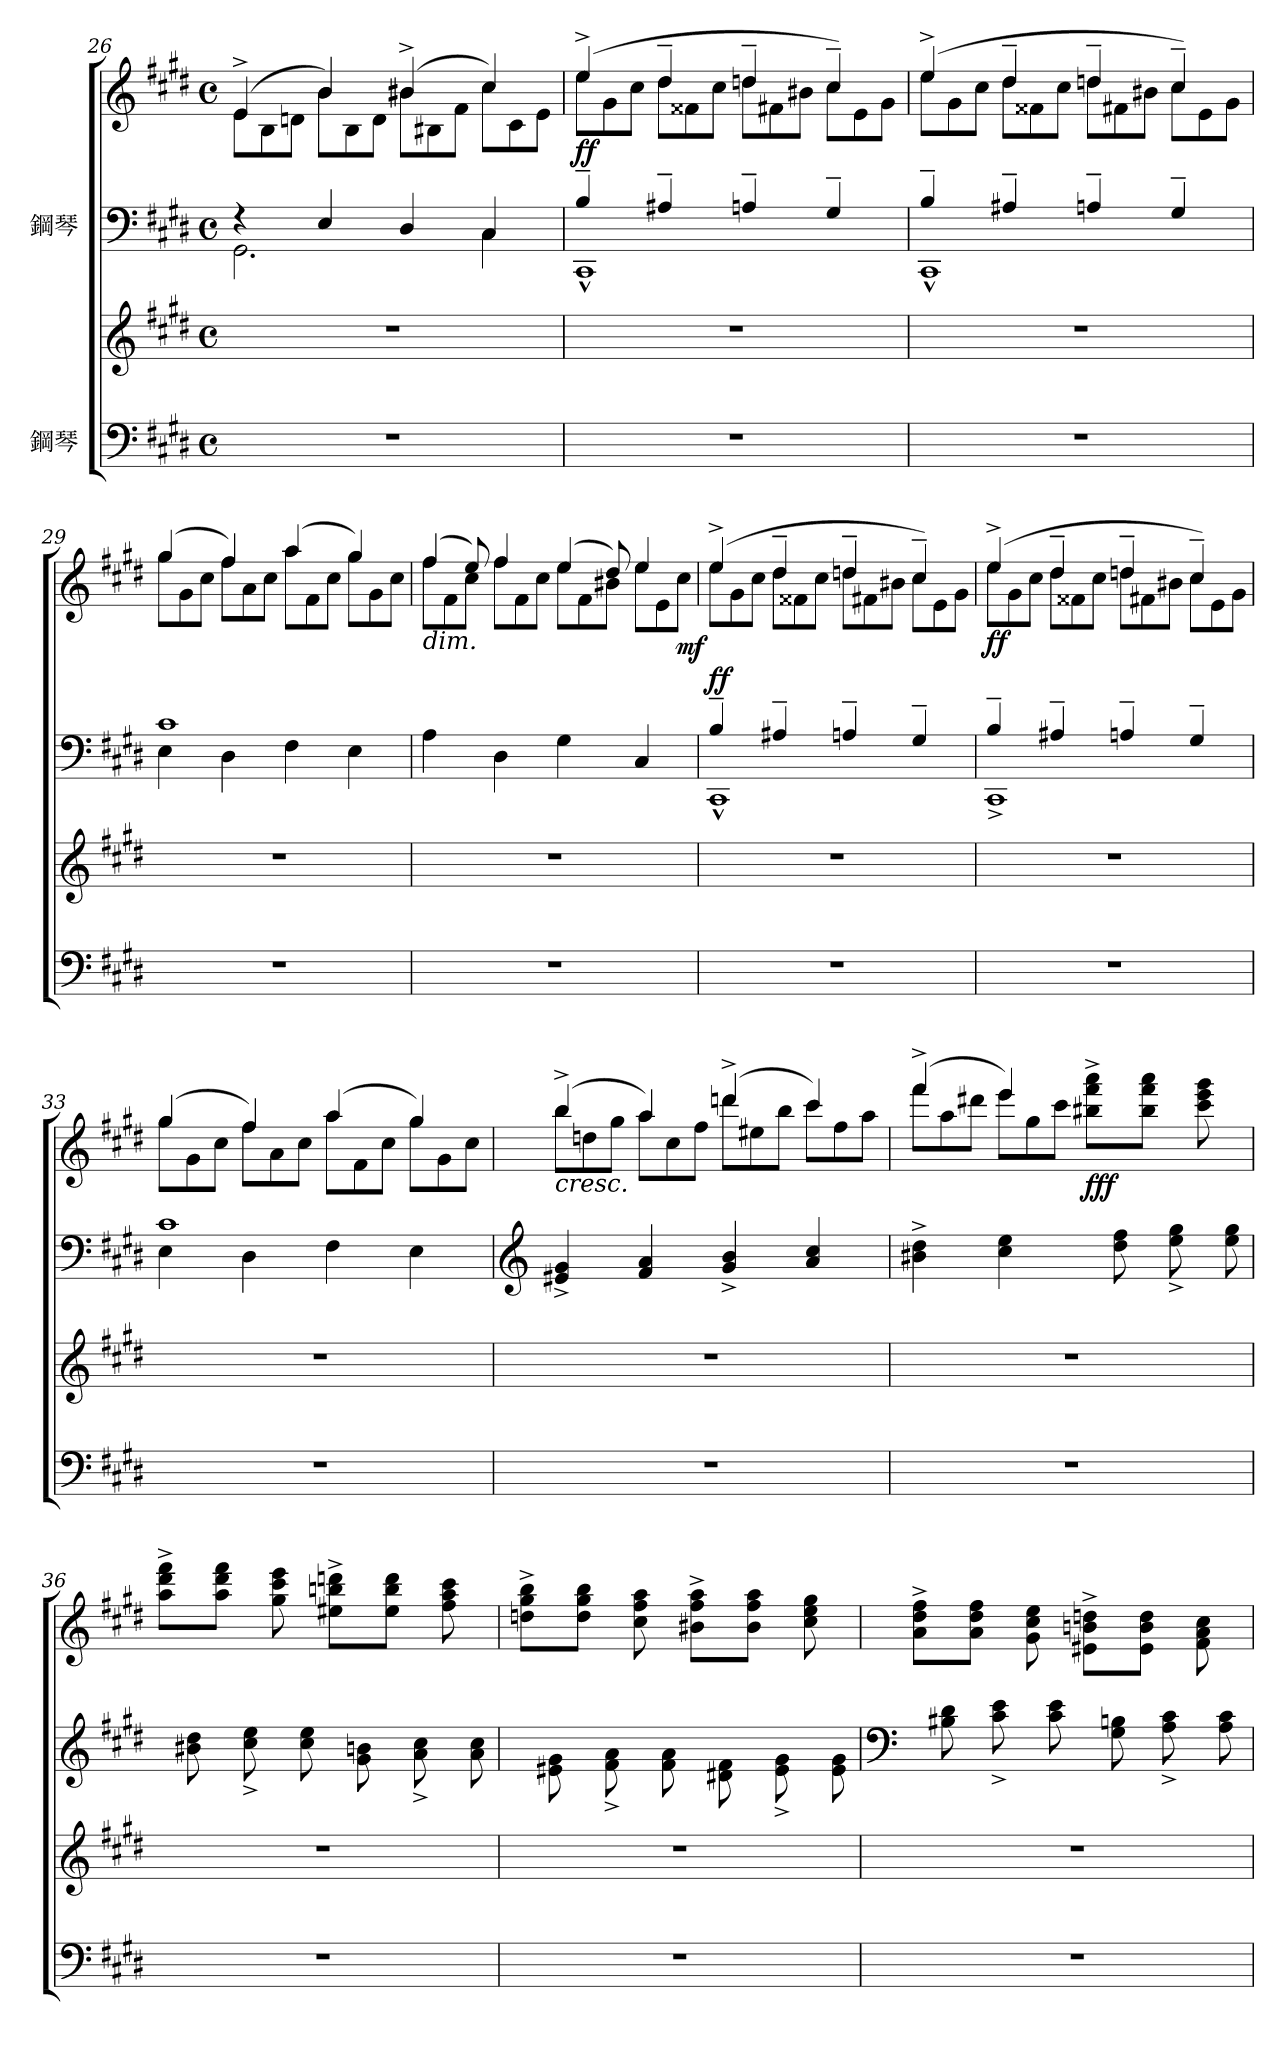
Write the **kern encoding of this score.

**kern	**kern	**kern	**kern	**dynam
*part2	*part2	*part1	*part1	*part1
*staff4	*staff3	*staff2	*staff1	*staff1/2
*I"鋼琴	*	*I"鋼琴	*	*
!!LO:LB:g=z
*clefF4	*clefG2	*clefF4	*clefG2	*
*k[f#c#g#d#]	*k[f#c#g#d#]	*k[f#c#g#d#]	*k[f#c#g#d#]	*
*M4/4	*M4/4	*M4/4	*M4/4	*
*met(c)	*met(c)	*met(c)	*met(c)	*
=26	=26	=26	=26	=26
*	*	*^	*^	*
*	*	*	*	*	*Xtuplet	*
1r	1r	4r	2.GG#\	(>4e^/	12e\L	.
.	.	.	.	.	12B\	.
.	.	.	.	.	12dn\J	.
.	.	4E/	.	4b/)	12b\L	.
.	.	.	.	.	12B\	.
.	.	.	.	.	12d\J	.
.	.	4D#/	.	(>4b#X^/	12b#\L	.
.	.	.	.	.	12B#X\	.
.	.	.	.	.	12f#\J	.
.	.	4C#/	4C#\	4cc#/)	12cc#\L	.
.	.	.	.	.	12c#\	.
.	.	.	.	.	12e\J	.
=27	=27	=27	=27	=27	=27	=27
!	!	!	!	!	!	!LO:DY:b
1r	1r	4B:~/	1CC#^^	(>4ee^/	12ee\L	ff
.	.	.	.	.	12g#\	.
.	.	.	.	.	12cc#\J	.
.	.	4A#X~/	.	4dd#~/	12dd#\L	.
.	.	.	.	.	12f##X\	.
.	.	.	.	.	12cc#\J	.
.	.	4An~/	.	4ddn~/	12dd\L	.
.	.	.	.	.	12f#X\	.
.	.	.	.	.	12b#X\J	.
.	.	4G#~/	.	4cc#~/)	12cc#\L	.
.	.	.	.	.	12e\	.
.	.	.	.	.	12g#\J	.
=28	=28	=28	=28	=28	=28	=28
1r	1r	4B:~/	1CC#^^	(>4ee^/	12ee\L	.
.	.	.	.	.	12g#\	.
.	.	.	.	.	12cc#\J	.
.	.	4A#X~/	.	4dd#~/	12dd#\L	.
.	.	.	.	.	12f##X\	.
.	.	.	.	.	12cc#\J	.
.	.	4An~/	.	4ddn~/	12dd\L	.
.	.	.	.	.	12f#X\	.
.	.	.	.	.	12b#X\J	.
.	.	4G#~/	.	4cc#~/)	12cc#\L	.
.	.	.	.	.	12e\	.
.	.	.	.	.	12g#\J	.
!!LO:LB:g=z	!!
=29	=29	=29	=29	=29	=29	=29
1r	1r	4E\	1c#	(>4gg#/	12gg#\L	.
.	.	.	.	.	12g#\	.
.	.	.	.	.	12cc#\J	.
.	.	4D#\	.	4ff#/)	12ff#\L	.
.	.	.	.	.	12a\	.
.	.	.	.	.	12cc#\J	.
.	.	4F#\	.	(>4aa/	12aa\L	.
.	.	.	.	.	12f#\	.
.	.	.	.	.	12cc#\J	.
.	.	4E\	.	4gg#/)	12gg#\L	.
.	.	.	.	.	12g#\	.
.	.	.	.	.	12cc#\J	.
*	*	*v	*v	*	*	*
=30	=30	=30	=30	=30	=30
!	!	!	!LO:TX:b:i:t=dim.	!	!
1r	1r	4A\	(>6ff#/	12ff#\L	.
.	.	.	.	12f#\	.
.	.	.	12ee/)	12cc#\J	.
.	.	4D#\	4ff#/	12ff#\L	.
.	.	.	.	12f#\	.
.	.	.	.	12cc#\J	.
.	.	4G#\	(>6ee/	12ee\L	.
.	.	.	.	12f#\	.
.	.	.	12dd#/)	12b#X\J	.
.	.	4C#/	4ee/	12ee\L	.
.	.	.	.	12e\	.
!	!	!	!	!	!LO:DY:b
.	.	.	.	12cc#\J	mf
=31	=31	=31	=31	=31	=31
*	*	*	*MM162	*	*
*	*	*^	*	*	*
!	!	!	!	!	!	!LO:DY:b
1r	1r	4B:~/	1CC#^^	(>4ee^/	12ee\L	ff
.	.	.	.	.	12g#\	.
.	.	.	.	.	12cc#\J	.
.	.	4A#X~/	.	4dd#~/	12dd#\L	.
.	.	.	.	.	12f##X\	.
.	.	.	.	.	12cc#\J	.
.	.	4An~/	.	4ddn~/	12dd\L	.
.	.	.	.	.	12f#X\	.
.	.	.	.	.	12b#X\J	.
.	.	4G#~/	.	4cc#~/)	12cc#\L	.
.	.	.	.	.	12e\	.
.	.	.	.	.	12g#\J	.
!!LO:LB:g=z	!!
=32	=32	=32	=32	=32	=32	=32
*	*	*	*	*MM166	*	*
!	!	!	!	!	!	!LO:DY:b
1r	1r	4B:~/	1CC#^	(>4ee^/	12ee\L	ff
.	.	.	.	.	12g#\	.
.	.	.	.	.	12cc#\J	.
.	.	4A#X~/	.	4dd#~/	12dd#\L	.
.	.	.	.	.	12f##X\	.
.	.	.	.	.	12cc#\J	.
.	.	4An~/	.	4ddn~/	12dd\L	.
.	.	.	.	.	12f#X\	.
.	.	.	.	.	12b#X\J	.
.	.	4G#~/	.	4cc#~/)	12cc#\L	.
.	.	.	.	.	12e\	.
.	.	.	.	.	12g#\J	.
=33	=33	=33	=33	=33	=33	=33
*	*	*	*	*MM170	*	*
1r	1r	4E\	1c#	(>4gg#/	12gg#\L	.
.	.	.	.	.	12g#\	.
.	.	.	.	.	12cc#\J	.
.	.	4D#\	.	4ff#/)	12ff#\L	.
.	.	.	.	.	12a\	.
.	.	.	.	.	12cc#\J	.
.	.	4F#\	.	(>4aa/	12aa\L	.
.	.	.	.	.	12f#\	.
.	.	.	.	.	12cc#\J	.
.	.	4E\	.	4gg#/)	12gg#\L	.
.	.	.	.	.	12g#\	.
.	.	.	.	.	12cc#\J	.
*	*	*v	*v	*	*	*
=34	=34	=34	=34	=34	=34
*	*	*clefG2	*	*	*
*	*	*	*MM174	*	*
!	!	!	!LO:TX:b:i:t=cresc.	!	!
1r	1r	4e#X/^ 4g#/^	(>4bb^/	12bb\L	.
.	.	.	.	12ddn\	.
.	.	.	.	12gg#\J	.
.	.	4f#/ 4a/	4aa/)	12aa\L	.
.	.	.	.	12cc#\	.
.	.	.	.	12ff#\J	.
.	.	4g#/^ 4b/^	(>4dddn^/	12ddd\L	.
.	.	.	.	12ee#X\	.
.	.	.	.	12bb\J	.
.	.	4a/ 4cc#/	4ccc#/)	12ccc#\L	.
.	.	.	.	12ff#\	.
.	.	.	.	12aa\J	.
!!LO:LB:g=z	!!
=35	=35	=35	=35	=35	=35
*	*	*^	*	*	*
1r	1r	12%7ryy	4b#X\^ 4dd#\^	(>4fff#^/	12fff#\L	.
.	.	.	.	.	12aa\	.
.	.	.	.	.	12ddd#X\J	.
.	.	.	4cc#\ 4ee\	4eee/)	12eee\L	.
.	.	.	.	.	12gg#\	.
.	.	.	.	.	12ccc#\J	.
*	*	*	*Xtuplet	*	*	*
*	*	*	*	*MM178	*	*
!	!	!	!	!	!	!LO:DY:b
.	.	.	12ryy	12bb#X\^ 12fff#\^ 12aaa\^L	12ryy	fff
.	.	12dd#/yy 12ff#/yy	12dd# 12ff#	12ryy	12%5ryy	.
.	.	12ryy	12ryy	12bb#\ 12fff#\ 12aaa\J	.	.
.	.	12ee/yy^ 12gg#/yy^L	12ee^ 12gg#^	12ryy	.	.
.	.	12ryy	12ryy	12ccc#\ 12eee\ 12ggg#\	.	.
.	.	12ee/yy 12gg#/yyJ	12ee 12gg#	12ryy	.	.
*	*	*	*	*v	*v	*
=36	=36	=36	=36	=36	=36
1r	1r	12ryy	12ryy	12aa\^ 12ddd#\^ 12fff#\^L	.
.	.	12b#X/yy 12dd#/yy	12b#X 12dd#	12ryy	.
.	.	12ryy	12ryy	12aa\ 12ddd#\ 12fff#\J	.
.	.	12cc#/yy^ 12ee/yy^L	12cc#^ 12ee^	12ryy	.
.	.	12ryy	12ryy	12gg#\ 12ccc#\ 12eee\	.
.	.	12cc#/yy 12ee/yyJ	12cc# 12ee	12ryy	.
.	.	12ryy	12ryy	12ee#X\^ 12bbn\^ 12dddn\^L	.
.	.	12g#/yy 12bn/yy	12g# 12bn	12ryy	.
.	.	12ryy	12ryy	12ee#\ 12bb\ 12ddd\J	.
.	.	12a/yy^ 12cc#/yy^L	12a^ 12cc#^	12ryy	.
.	.	12ryy	12ryy	12ff#\ 12aa\ 12ccc#\	.
.	.	12a/yy 12cc#/yyJ	12a 12cc#	12ryy	.
=37	=37	=37	=37	=37	=37
1r	1r	12ryy	12ryy	12ddn\^ 12gg#\^ 12bb\^L	.
.	.	12e#X/yy 12g#/yy	12e#X 12g#	12ryy	.
.	.	12ryy	12ryy	12dd\ 12gg#\ 12bb\J	.
.	.	12f#/yy^ 12a/yy^L	12f#^ 12a^	12ryy	.
.	.	12ryy	12ryy	12cc#\ 12ff#\ 12aa\	.
.	.	12f#/yy 12a/yyJ	12f# 12a	12ryy	.
.	.	12ryy	12ryy	12b#X\^ 12ff#\^ 12aa\^L	.
.	.	12d#X/yy 12f#/yy	12d#X 12f#	12ryy	.
.	.	12ryy	12ryy	12b#\ 12ff#\ 12aa\J	.
.	.	12e#/yy^ 12g#/yy^L	12e#^ 12g#^	12ryy	.
.	.	12ryy	12ryy	12cc#\ 12ee\ 12gg#\	.
.	.	12e#/yy 12g#/yyJ	12e# 12g#	12ryy	.
!!LO:LB:g=z
=38	=38	=38	=38	=38	=38
*	*	*clefF4	*	*	*
1r	1r	12ryy	12ryy	12a\^ 12dd#\^ 12ff#\^L	.
.	.	12B#X/yy 12d#/yy	12B#X 12d#	12ryy	.
.	.	12ryy	12ryy	12a\ 12dd#\ 12ff#\J	.
.	.	12c#/yy^ 12e/yy^L	12c#^ 12e^	12ryy	.
.	.	12ryy	12ryy	12g#\ 12cc#\ 12ee\	.
.	.	12c#/yy 12e/yyJ	12c# 12e	12ryy	.
.	.	12ryy	12ryy	12e#X\^ 12bn\^ 12ddn\^L	.
.	.	12G#/yy 12Bn/yy	12G# 12Bn	12ryy	.
.	.	12ryy	12ryy	12e#\ 12b\ 12dd\J	.
.	.	12A/yy^ 12c#/yy^L	12A^ 12c#^	12ryy	.
.	.	12ryy	12ryy	12f#\ 12a\ 12cc#\	.
.	.	12A/yy 12c#/yyJ	12A 12c#	12ryy	.
*	*	*v	*v	*	*
=	=	=	=	=
*-	*-	*-	*-	*-
